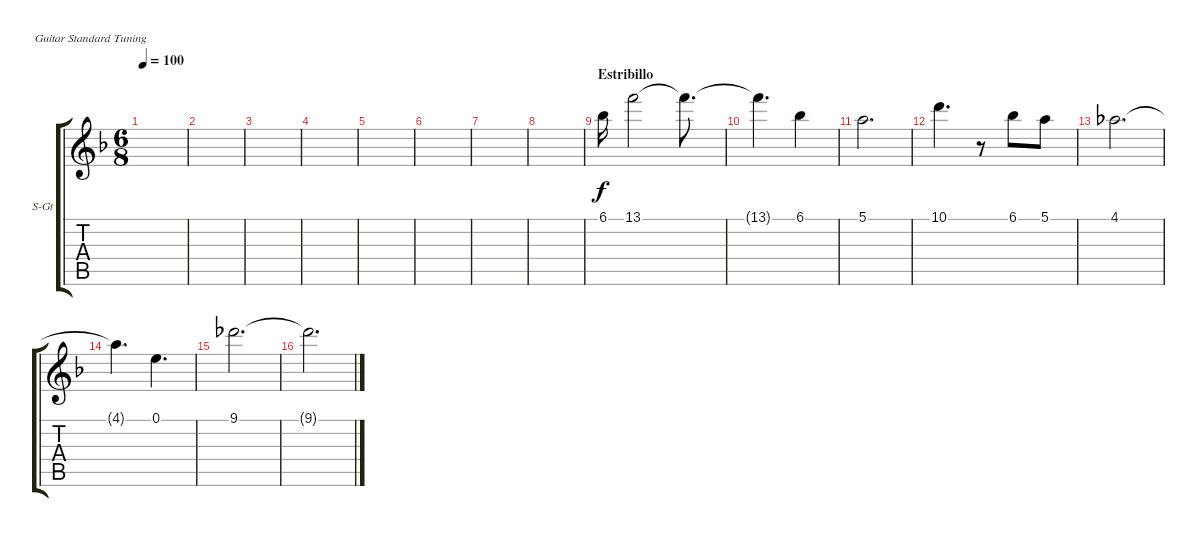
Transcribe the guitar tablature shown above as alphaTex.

\defaultSystemsLayout 4
\bracketExtendMode groupsimilarinstruments
\firstSystemTrackNameOrientation horizontal
\otherSystemsTrackNameOrientation horizontal
\track ("Teclado" "S-Gt") {instrument fx7echoes}
\staff {score tabs}
\tuning (E4 B3 G3 D3 A2 E2)
\displaytranspose 12
\ts (6 8)
\tempo 100
\clef g2
\ks dminor
|
|
|
|
|
|
|
|
\section ("" "Estribillo")
6.1.16 13.1.2 13.1{t}.8{d} |
13.1{t}.4{d} 6.1.4 |
5.1.2{d} |
10.1.4{d} r.8 6.1.8 5.1.8 |
4.1.2{d} |
4.1{t}.4{d} 0.1.4{d} |
9.1.2{d} |
9.1{t}.2{d}
